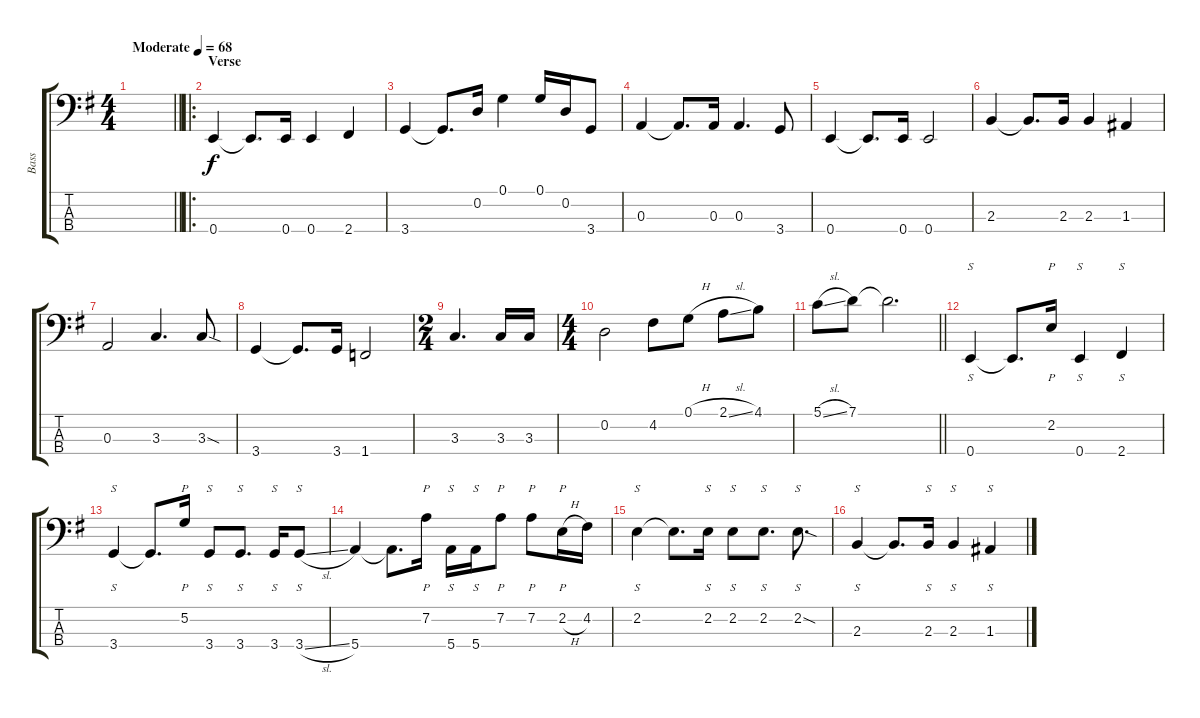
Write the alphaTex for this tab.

\track ("Bass" "Bass") {instrument electricbassfinger}
\staff {score tabs}
\tuning (G2 D2 A1 E1) {hide}
\ts (4 4)
\tempo (68 "Moderate")
\clef f4
\barLineRight lightlight
\ks g
|
\ro
\section ("" "Verse")
0.4.4 0.4{t}.8{d} 0.4.16 0.4.4 2.4.4 |
3.4.4 3.4{t}.8{d} 0.2.16 0.1.4 0.1.16 0.2.16 3.4.8 |
0.3.4 0.3{t}.8{d} 0.3.16 0.3.4{d} 3.4.8 |
0.4.4 0.4{t}.8{d} 0.4.16 0.4.2 |
2.3.4 2.3{t}.8{d} 2.3.16 2.3.4 1.3.4 |
0.3.2 3.3.4{d} 3.3{sod}.8 |
3.4.4 3.4{t}.8{d} 3.4.16 1.4.2 |
\ts (2 4)
3.3.4{d} 3.3.16 3.3.16 |
\ts (4 4)
0.2.2 4.2.8 0.1{h}.8 2.1{sl}.8 4.1.8 |
\barLineRight lightlight
5.1{sl}.8 7.1.8 7.1{t}.2{d} |
0.4.4{s} 0.4{t}.8{d} 2.2.16{p} 0.4.4{s} 2.4.4{s} |
3.4.4{s} 3.4{t}.8{d} 5.2.16{p} 3.4.8{s} 3.4.8{s d} 3.4.16{s} 3.4{sl}.8{s} |
5.4.4 5.4{t}.8{d} 7.2.16{p} 5.4.16{s} 5.4.16{s} 7.2.8{p} 7.2.8{p} 2.2{h}.16{p} 4.2.16 |
2.2.4{s} 2.2{t}.8{d} 2.2.16{s} 2.2.8{s} 2.2.8{s d} 2.2{sod}.8{s d} |
2.3.4{s} 2.3{t}.8{d} 2.3.16{s} 2.3.4{s} 1.3.4{s}
